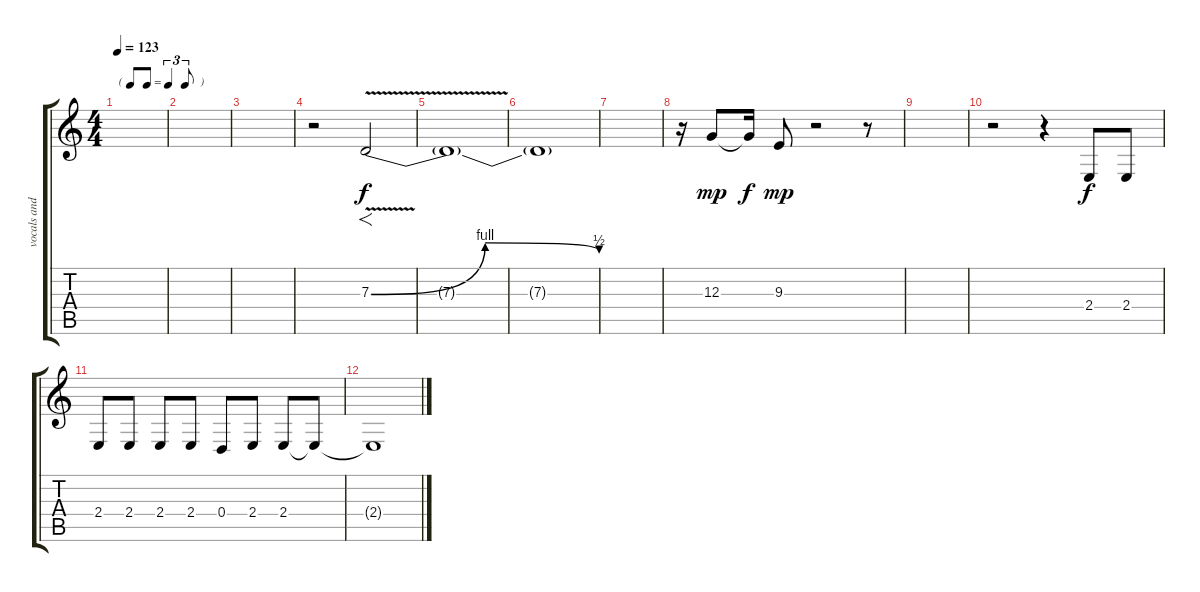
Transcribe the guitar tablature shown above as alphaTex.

\track ("vocals and harmonica solo" "vocals and") {instrument lead2sawtooth}
\staff {score tabs}
\tuning (E4 B3 G3 D3 A2 E2) {hide}
\ts (4 4)
\tf triplet8th
\tempo 123
\clef g2
\ks c
|
|
|
r.2 7.3{be (bendrelease 0 0 30 4 50 4 60 2) v}.2{f volume 4} |
7.3{t}.1 |
7.3{t}.1 |
|
r.16 12.3.8{dy mp volume 7} 12.3{t}.16{dy f} 9.3.8{dy mp} r.2 r.8 |
|
r.2 r.4 2.4.8{dy f} 2.4.8 |
2.4.8 2.4.8 2.4.8 2.4.8 0.4.8 2.4.8 2.4.8{volume 2} 2.4{t}.8 |
2.4{t}.1
